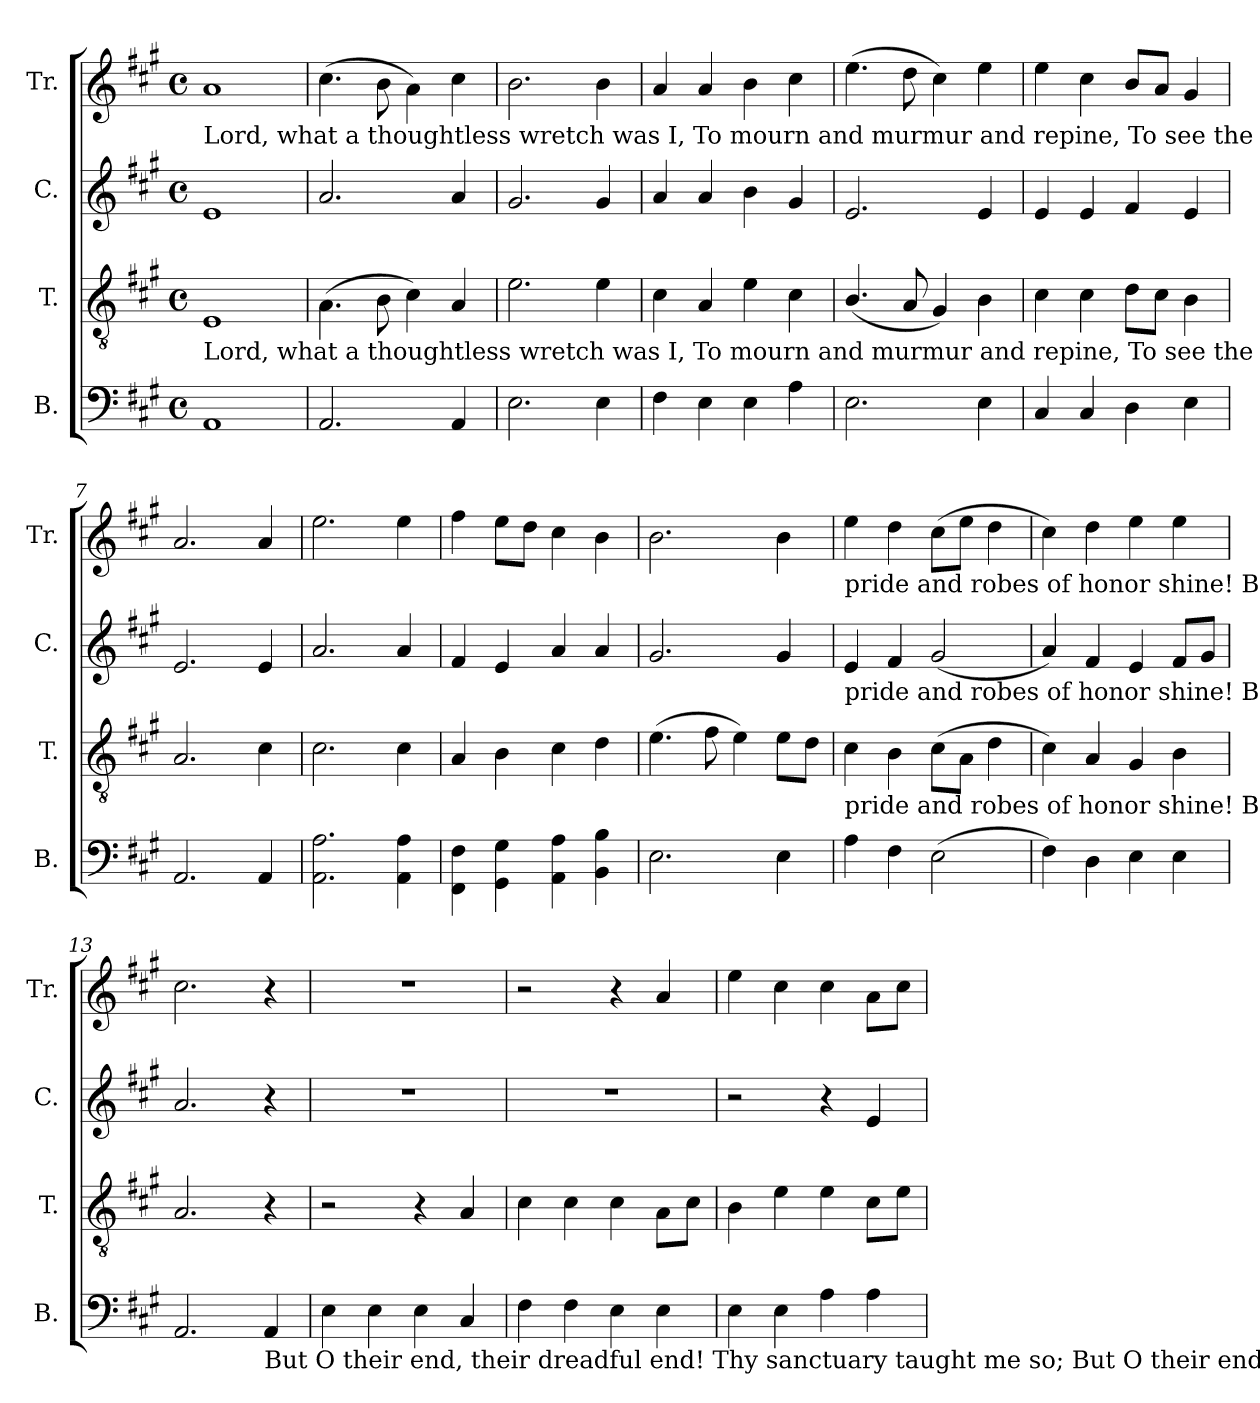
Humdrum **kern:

**kern	**kern	**kern	**kern
*part4	*part3	*part2	*part1
*staff4	*staff3	*staff2	*staff1
*I"B.	*I"T.	*I"C.	*I"Tr.
*I'B.	*I'T.	*I'C.	*I'Tr.
*clefF4	*clefGv2	*clefG2	*clefG2
*k[f#c#g#]	*k[f#c#g#]	*k[f#c#g#]	*k[f#c#g#]
*M4/4	*M4/4	*M4/4	*M4/4
*met(c)	*met(c)	*met(c)	*met(c)
*MM130	*MM130	*MM130	*MM130
=1	=1	=1	=1
!	!	!	!LO:TX:b:t=Lord,  what    a thoughtless wretch was I, To  mourn         and murmur  and  repine,   To see the wicked placed on high,         In
!	!LO:TX:b:t=Lord,  what    a thoughtless wretch was I, To  mourn         and murmur  and  repine,   To see the wicked placed on high,         In	!	!
1AA	1E	1e	1a
=2	=2	=2	=2
2.AA/	(>4.A\	2.a/	(>4.cc#\
.	8B\	.	8b\
.	4c#\)	.	4a\)
4AA/	4A/	4a/	4cc#\
=3	=3	=3	=3
2.E\	2.e\	2.g#/	2.b\
4E\	4e\	4g#/	4b\
=4	=4	=4	=4
4F#\	4c#\	4a/	4a/
4E\	4A/	4a/	4a/
4E\	4e\	4b\	4b\
4A\	4c#\	4g#/	4cc#\
=5	=5	=5	=5
2.E\	(<4.B/	2.e/	(>4.ee\
.	8A/	.	8dd\
.	4G#/)	.	4cc#\)
4E\	4B\	4e/	4ee\
=6	=6	=6	=6
4C#/	4c#\	4e/	4ee\
4C#/	4c#\	4e/	4cc#\
4D\	8d\L	4f#/	8b/L
.	8c#\J	.	8a/J
4E\	4B\	4e/	4g#/
=7	=7	=7	=7
2.AA/	2.A/	2.e/	2.a/
4AA/	4c#\	4e/	4a/
=8	=8	=8	=8
2.AA\ 2.A\	2.c#\	2.a/	2.ee\
4AA\ 4A\	4c#\	4a/	4ee\
=9	=9	=9	=9
4FF#\ 4F#\	4A/	4f#/	4ff#\
4GG#\ 4G#\	4B\	4e/	8ee\L
.	.	.	8dd\J
4AA\ 4A\	4c#\	4a/	4cc#\
4BB\ 4B\	4d\	4a/	4b\
=10	=10	=10	=10
2.E\	(>4.e\	2.g#/	2.b\
.	8f#\	.	.
.	4e\)	.	.
4E\	8e\L	4g#/	4b\
.	8d\J	.	.
!!LO:LB:g=z
=11	=11	=11	=11
!	!	!	!LO:TX:b:t=pride and robes      of  honor     shine!                                                     But O their end, their  dreadful  end!    Thy   sanc – tu  –   a  – ry
!	!	!LO:TX:b:t=pride and robes      of  honor     shine!                                                                               But      O    their   end,   their  dreadful   end!   Thy	!
!	!LO:TX:b:t=pride and robes      of  honor     shine!                       But O their end, their dreadful end! Thy sanc – tu – a – ry     taught  me    so;    But	!	!
4A\	4c#\	4e/	4ee\
4F#\	4B\	4f#/	4dd\
(>2E\	(>8c#\L	(<2g#/	(>8cc#\L
.	8A\J	.	8ee\J
.	4d\	.	4dd\
=12	=12	=12	=12
4F#\)	4c#\)	4a/)	4cc#\)
4D\	4A/	4f#/	4dd\
4E\	4G#/	4e/	4ee\
4E\	4B\	8f#/L	4ee\
.	.	8g#/J	.
=13	=13	=13	=13
2.AA/	2.A/	2.a/	2.cc#\
!LO:TX:b:t=But O their end, their dreadful end! Thy sanctuary    taught  me  so;     But     O   their   end,  their	!	!	!
4AA/	4r	4r	4r
=14	=14	=14	=14
4E\	2r	1r	1r
4E\	.	.	.
4E\	4r	.	.
4C#/	4A/	.	.
=15	=15	=15	=15
4F#\	4c#\	1r	2r
4F#\	4c#\	.	.
4E\	4c#\	.	4r
4E\	8A\L	.	4a/
.	8c#\J	.	.
=16	=16	=16	=16
4E\	4B\	2r	4ee\
4E\	4e\	.	4cc#\
4A\	4e\	4r	4cc#\
4A\	8c#\L	4e/	8a\L
.	8e\J	.	8cc#\J
=	=	=	=
*-	*-	*-	*-
